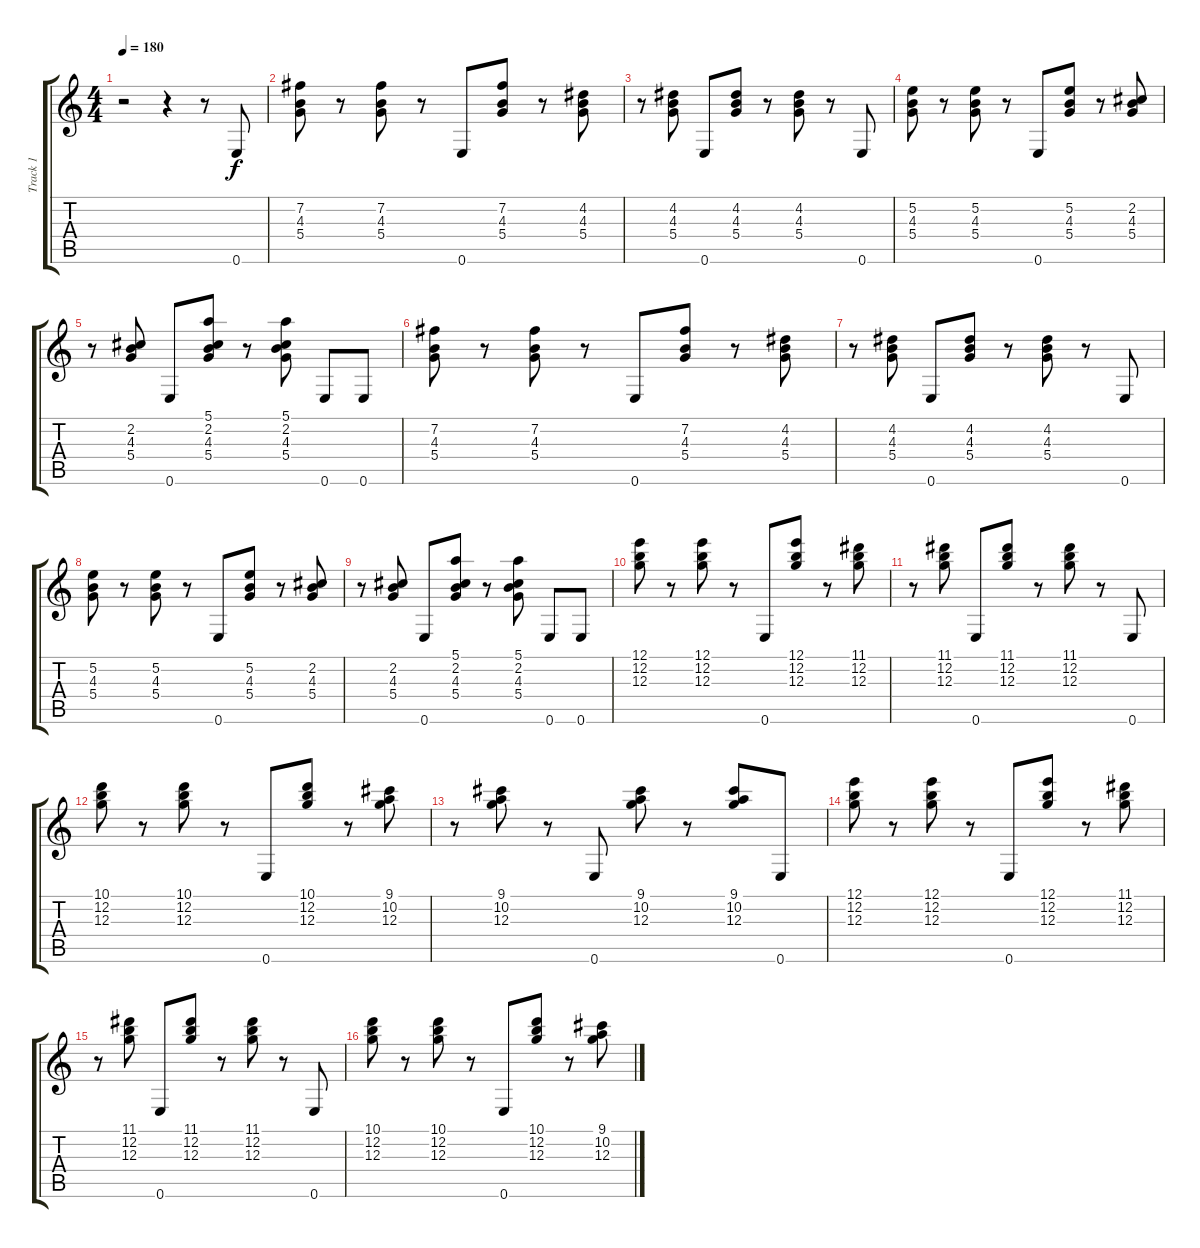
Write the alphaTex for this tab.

\track ("Track 1" "Track 1") {instrument acousticguitarsteel}
\staff {score tabs}
\tuning (E4 B3 G3 D3 A2 E2) {hide}
\ts (4 4)
\tempo 180
\clef g2
\ks c
r.2{dy f instrument acousticguitarsteel} r.4 r.8 0.6.8 |
(7.2 4.3 5.4).8 r.8 (7.2 4.3 5.4).8 r.8 0.6.8 (7.2 4.3 5.4).8 r.8 (4.2 4.3 5.4).8 |
r.8 (4.2 4.3 5.4).8 0.6.8 (4.2 4.3 5.4).8 r.8 (4.2 4.3 5.4).8 r.8 0.6.8 |
(5.2 4.3 5.4).8 r.8 (5.2 4.3 5.4).8 r.8 0.6.8 (5.2 4.3 5.4).8 r.8 (2.2 4.3 5.4).8 |
r.8 (2.2 4.3 5.4).8 0.6.8 (5.1 2.2 4.3 5.4).8 r.8 (5.1 2.2 4.3 5.4).8 0.6.8 0.6.8 |
(7.2 4.3 5.4).8 r.8 (7.2 4.3 5.4).8 r.8 0.6.8 (7.2 4.3 5.4).8 r.8 (4.2 4.3 5.4).8 |
r.8 (4.2 4.3 5.4).8 0.6.8 (4.2 4.3 5.4).8 r.8 (4.2 4.3 5.4).8 r.8 0.6.8 |
(5.2 4.3 5.4).8 r.8 (5.2 4.3 5.4).8 r.8 0.6.8 (5.2 4.3 5.4).8 r.8 (2.2 4.3 5.4).8 |
r.8 (2.2 4.3 5.4).8 0.6.8 (5.1 2.2 4.3 5.4).8 r.8 (5.1 2.2 4.3 5.4).8 0.6.8 0.6.8 |
(12.1 12.2 12.3).8 r.8 (12.1 12.2 12.3).8 r.8 0.6.8 (12.1 12.2 12.3).8 r.8 (11.1 12.2 12.3).8 |
r.8 (11.1 12.2 12.3).8 0.6.8 (11.1 12.2 12.3).8 r.8 (11.1 12.2 12.3).8 r.8 0.6.8 |
(10.1 12.2 12.3).8 r.8 (10.1 12.2 12.3).8 r.8 0.6.8 (10.1 12.2 12.3).8 r.8 (9.1 10.2 12.3).8 |
r.8 (9.1 10.2 12.3).8 r.8 0.6.8 (9.1 10.2 12.3).8 r.8 (9.1 10.2 12.3).8 0.6.8 |
(12.1 12.2 12.3).8 r.8 (12.1 12.2 12.3).8 r.8 0.6.8 (12.1 12.2 12.3).8 r.8 (11.1 12.2 12.3).8 |
r.8 (11.1 12.2 12.3).8 0.6.8 (11.1 12.2 12.3).8 r.8 (11.1 12.2 12.3).8 r.8 0.6.8 |
(10.1 12.2 12.3).8 r.8 (10.1 12.2 12.3).8 r.8 0.6.8 (10.1 12.2 12.3).8 r.8 (9.1 10.2 12.3).8
